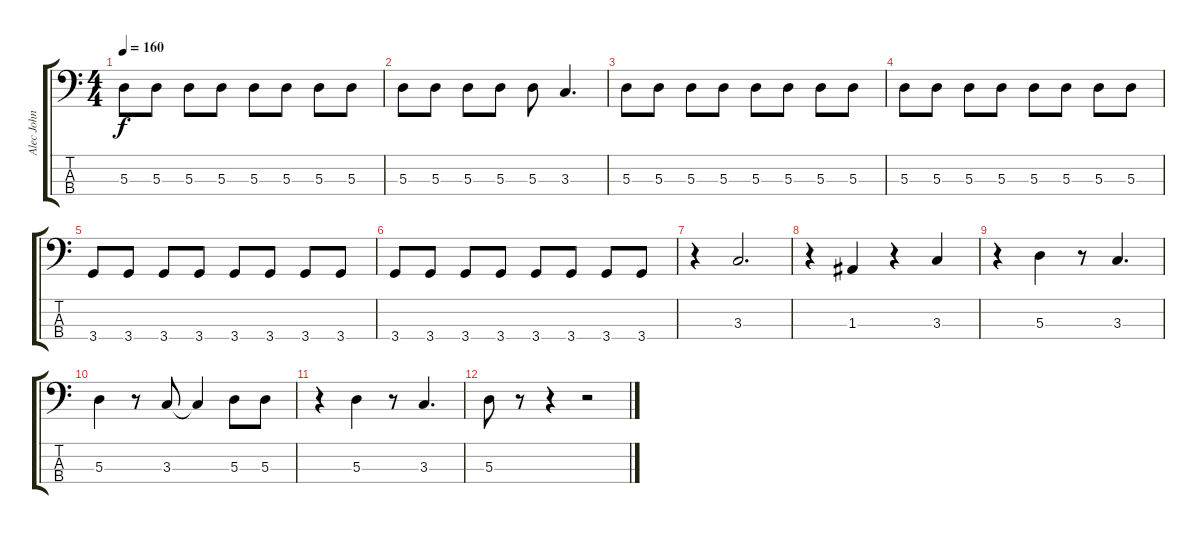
\track ("Alec John Such" "Alec John ") {instrument electricbassfinger}
\staff {score tabs}
\tuning (G2 D2 A1 E1) {hide}
\ts (4 4)
\tempo 160
\clef f4
\ks c
5.3.8{dy f} 5.3.8 5.3.8 5.3.8 5.3.8 5.3.8 5.3.8 5.3.8 |
5.3.8 5.3.8 5.3.8 5.3.8 5.3.8 3.3.4{d} |
5.3.8 5.3.8 5.3.8 5.3.8 5.3.8 5.3.8 5.3.8 5.3.8 |
5.3.8 5.3.8 5.3.8 5.3.8 5.3.8 5.3.8 5.3.8 5.3.8 |
3.4.8 3.4.8 3.4.8 3.4.8 3.4.8 3.4.8 3.4.8 3.4.8 |
3.4.8 3.4.8 3.4.8 3.4.8 3.4.8 3.4.8 3.4.8 3.4.8 |
r.4 3.3.2{d} |
r.4 1.3.4 r.4 3.3.4 |
r.4 5.3.4 r.8 3.3.4{d} |
5.3.4 r.8 3.3.8 3.3{t}.4 5.3.8 5.3.8 |
r.4 5.3.4 r.8 3.3.4{d} |
5.3.8 r.8 r.4 r.2
